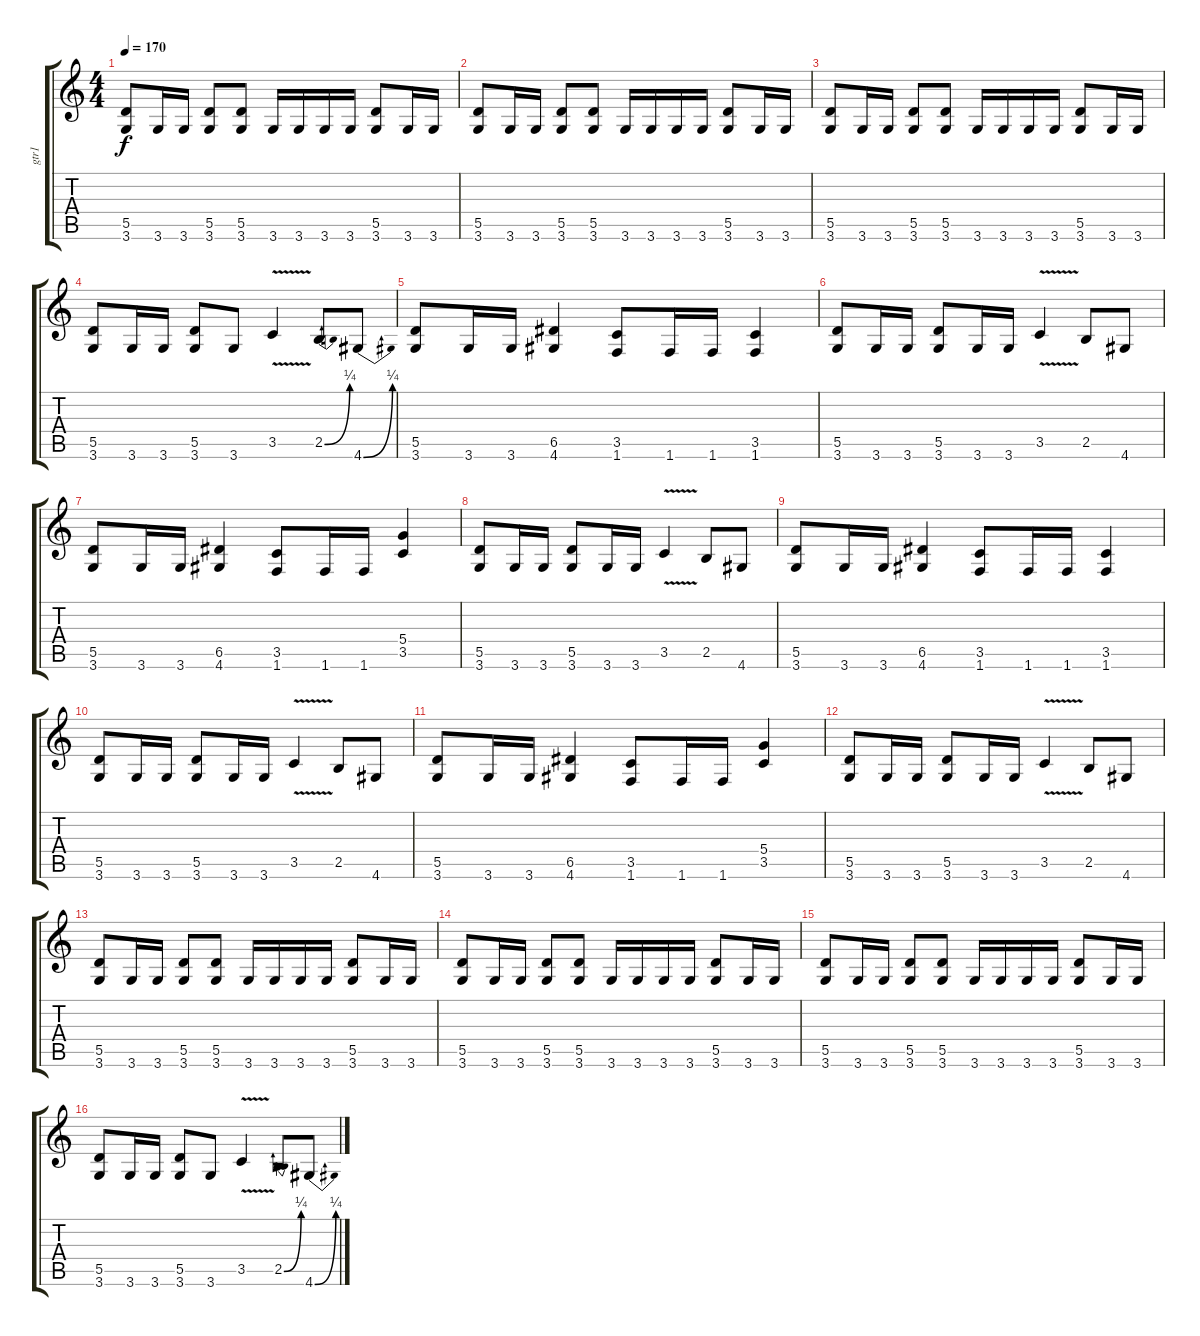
\track ("gtr1" "gtr1") {instrument distortionguitar}
\staff {score tabs}
\tuning (E4 B3 G3 D3 A2 E2) {hide}
\ts (4 4)
\tempo 170
\clef g2
\ks c
(5.5 3.6).8{dy f} 3.6.16 3.6.16 (5.5 3.6).8 (5.5 3.6).8 3.6.16 3.6.16 3.6.16 3.6.16 (5.5 3.6).8 3.6.16 3.6.16 |
(5.5 3.6).8 3.6.16 3.6.16 (5.5 3.6).8 (5.5 3.6).8 3.6.16 3.6.16 3.6.16 3.6.16 (5.5 3.6).8 3.6.16 3.6.16 |
(5.5 3.6).8 3.6.16 3.6.16 (5.5 3.6).8 (5.5 3.6).8 3.6.16 3.6.16 3.6.16 3.6.16 (5.5 3.6).8 3.6.16 3.6.16 |
(5.5 3.6).8 3.6.16 3.6.16 (5.5 3.6).8 3.6.8 3.5{v}.4 2.5{be (bend 0 0 60 1)}.8 4.6{be (bend 0 0 60 1)}.8 |
(5.5 3.6).8 3.6.16 3.6.16 (6.5 4.6).4 (3.5 1.6).8 1.6.16 1.6.16 (3.5 1.6).4 |
(5.5 3.6).8 3.6.16 3.6.16 (5.5 3.6).8 3.6.16 3.6.16 3.5{v}.4 2.5.8 4.6.8 |
(5.5 3.6).8 3.6.16 3.6.16 (6.5 4.6).4 (3.5 1.6).8 1.6.16 1.6.16 (5.4 3.5).4 |
(5.5 3.6).8 3.6.16 3.6.16 (5.5 3.6).8 3.6.16 3.6.16 3.5{v}.4 2.5.8 4.6.8 |
(5.5 3.6).8 3.6.16 3.6.16 (6.5 4.6).4 (3.5 1.6).8 1.6.16 1.6.16 (3.5 1.6).4 |
(5.5 3.6).8 3.6.16 3.6.16 (5.5 3.6).8 3.6.16 3.6.16 3.5{v}.4 2.5.8 4.6.8 |
(5.5 3.6).8 3.6.16 3.6.16 (6.5 4.6).4 (3.5 1.6).8 1.6.16 1.6.16 (5.4 3.5).4 |
(5.5 3.6).8 3.6.16 3.6.16 (5.5 3.6).8 3.6.16 3.6.16 3.5{v}.4 2.5.8 4.6.8 |
(5.5 3.6).8 3.6.16 3.6.16 (5.5 3.6).8 (5.5 3.6).8 3.6.16 3.6.16 3.6.16 3.6.16 (5.5 3.6).8 3.6.16 3.6.16 |
(5.5 3.6).8 3.6.16 3.6.16 (5.5 3.6).8 (5.5 3.6).8 3.6.16 3.6.16 3.6.16 3.6.16 (5.5 3.6).8 3.6.16 3.6.16 |
(5.5 3.6).8 3.6.16 3.6.16 (5.5 3.6).8 (5.5 3.6).8 3.6.16 3.6.16 3.6.16 3.6.16 (5.5 3.6).8 3.6.16 3.6.16 |
(5.5 3.6).8 3.6.16 3.6.16 (5.5 3.6).8 3.6.8 3.5{v}.4 2.5{be (bend 0 0 60 1)}.8 4.6{be (bend 0 0 60 1)}.8
